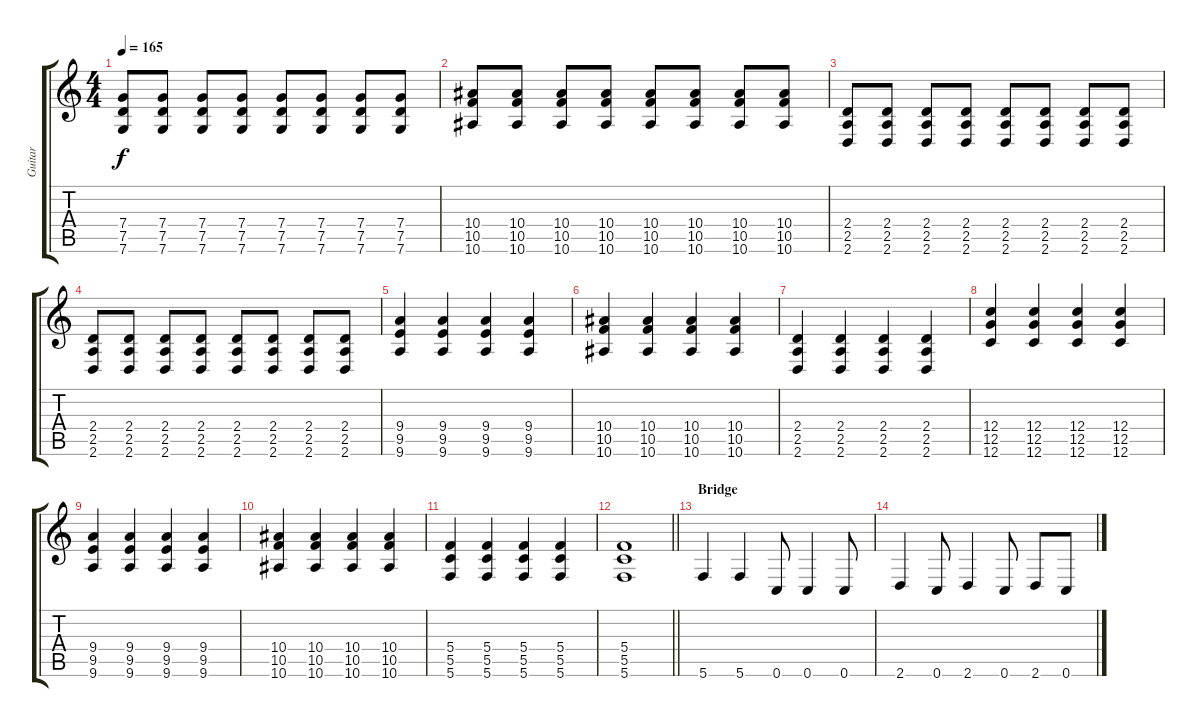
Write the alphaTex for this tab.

\track ("Guitar" "Guitar") {instrument distortionguitar}
\staff {score tabs}
\tuning (D4 A3 F3 C3 G2 C2) {hide}
\ts (4 4)
\tempo 165
\clef g2
\ks c
(7.4 7.5 7.6).8{dy f} (7.4 7.5 7.6).8 (7.4 7.5 7.6).8 (7.4 7.5 7.6).8 (7.4 7.5 7.6).8 (7.4 7.5 7.6).8 (7.4 7.5 7.6).8 (7.4 7.5 7.6).8 |
(10.4 10.5 10.6).8 (10.4 10.5 10.6).8 (10.4 10.5 10.6).8 (10.4 10.5 10.6).8 (10.4 10.5 10.6).8 (10.4 10.5 10.6).8 (10.4 10.5 10.6).8 (10.4 10.5 10.6).8 |
(2.4 2.5 2.6).8 (2.4 2.5 2.6).8 (2.4 2.5 2.6).8 (2.4 2.5 2.6).8 (2.4 2.5 2.6).8 (2.4 2.5 2.6).8 (2.4 2.5 2.6).8 (2.4 2.5 2.6).8 |
(2.4 2.5 2.6).8 (2.4 2.5 2.6).8 (2.4 2.5 2.6).8 (2.4 2.5 2.6).8 (2.4 2.5 2.6).8 (2.4 2.5 2.6).8 (2.4 2.5 2.6).8 (2.4 2.5 2.6).8 |
(9.4 9.5 9.6).4 (9.4 9.5 9.6).4 (9.4 9.5 9.6).4 (9.4 9.5 9.6).4 |
(10.4 10.5 10.6).4 (10.4 10.5 10.6).4 (10.4 10.5 10.6).4 (10.4 10.5 10.6).4 |
(2.4 2.5 2.6).4 (2.4 2.5 2.6).4 (2.4 2.5 2.6).4 (2.4 2.5 2.6).4 |
(12.4 12.5 12.6).4 (12.4 12.5 12.6).4 (12.4 12.5 12.6).4 (12.4 12.5 12.6).4 |
(9.4 9.5 9.6).4 (9.4 9.5 9.6).4 (9.4 9.5 9.6).4 (9.4 9.5 9.6).4 |
(10.4 10.5 10.6).4 (10.4 10.5 10.6).4 (10.4 10.5 10.6).4 (10.4 10.5 10.6).4 |
(5.4 5.5 5.6).4 (5.4 5.5 5.6).4 (5.4 5.5 5.6).4 (5.4 5.5 5.6).4 |
\barLineRight lightlight
(5.4 5.5 5.6).1 |
\section ("" "Bridge")
5.6.4 5.6.4 0.6.8 0.6.4 0.6.8 |
2.6.4 0.6.8 2.6.4 0.6.8 2.6.8 0.6.8
